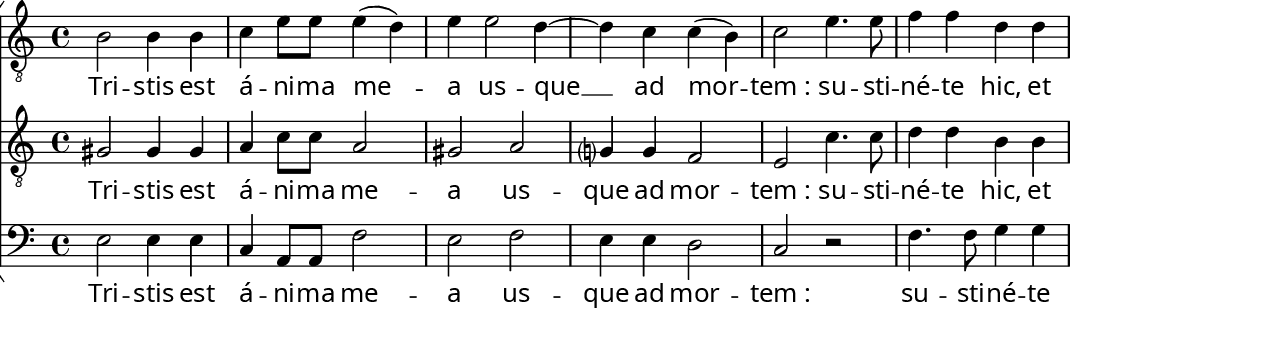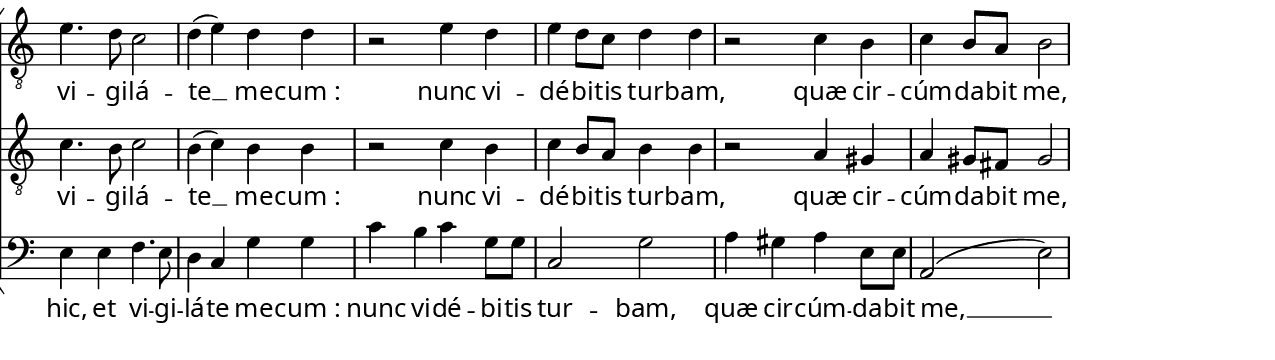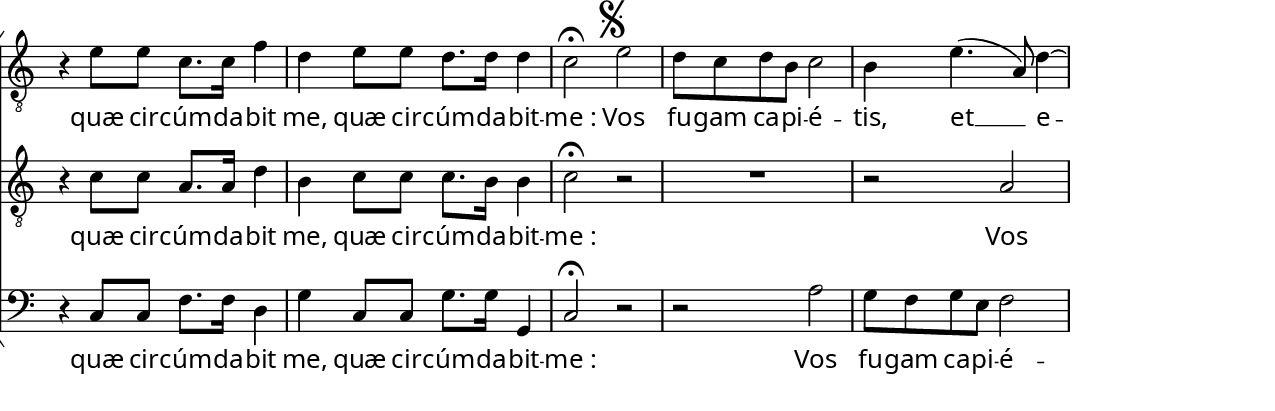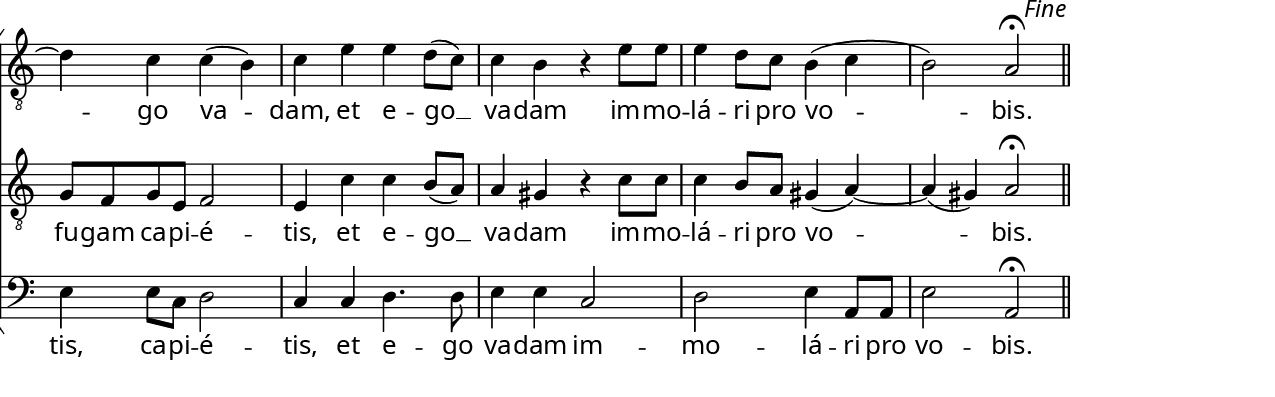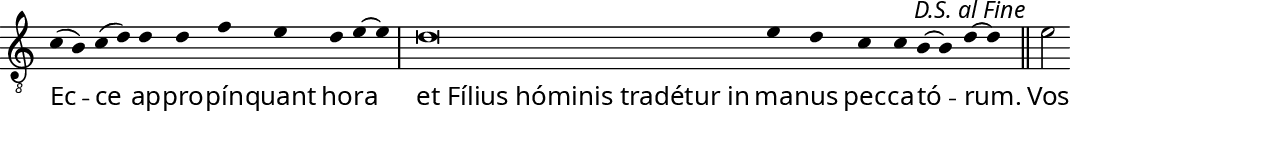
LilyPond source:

\header {
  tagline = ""
  composer = "Giovanni Battista Martini (1706-1784)"
}
\include "english.ly"
\include "lilypond-book-preamble.ly"
\include "header.ly"

global = {
  \key c \major
  \time 4/4
}

sopMusic = \relative c' {
  \clef "treble_8"
  b2 b4 b | c e8 e e4( d) | e e2 d4 ~ | d4 c c( b) | c2 e4. e8 | f4 f d d | \break
  e4. d8 c2 | d4(e) d d | r2 e4 d | e d8 c d4 d | r2 c4 b | c b8 a b2 | \break
  r4 e8 e c8. c16 f4 | d e8 e d8. d16 d4 | c2\fermata
  \mark \markup { \musicglyph #"scripts.segno" }
  e2 | d8 c d b c2 | b4 e4.( a,8) d4 ~ | \break
  d c c( b) | c e e d8( c) | c4 b r e8 e | e4 d8 c b4( c | b2) a\fermata \bar "||"
    \override Score.RehearsalMark #'break-visibility = #begin-of-line-invisible
    \override Score.RehearsalMark #'self-alignment-X = #RIGHT
    \override Score . RehearsalMark #'font-shape = #'italic
    \override Score.RehearsalMark #'font-size = #0.5
    \mark "Fine" \break
}
sopWords = \lyricmode {
  \set fontSize = #0.5
  %\set vocalName = "2. "
  %\set shortVocalName = "2. "
  Tri -- stis est | á -- ni -- ma me -- a us -- que __ ad mor -- tem_: su -- sti -- né -- te hic, et | vi -- gi -- lá -- te __ me -- cum_: nunc vi -- dé -- bi -- tis tur -- bam, quæ cir -- cúm -- da -- bit me, quæ cir -- cúm -- da -- bit | me, quæ cir -- cúm -- da -- bit -- me_: Vos fu -- gam ca -- pi -- é -- tis, et __ e -- go va -- dam, et e -- go __ | va -- dam im -- mo -- lá -- ri pro vo -- bis.
}

altoMusic = \relative c' {
  \clef "treble_8"
  gs2 gs4 gs | a c8 c a2 | gs a | g?4 g f2 | e c'4. c8 | d4 d b b |
  c4. b8 c2 | b4( c) b b | r2 c4 b | c b8 a b4 b | r2 a4 gs | a gs8 fs gs2 |
  r4 c8 c a8. a16 d4 | b c8 c c8. b16 b4 | c2\fermata r2 | R1 | r2 a |
  g8 f g e f2 | e4 c' c b8( a) | a4 gs r c8 c | c4 b8 a gs4( a) ~ | a( gs) a2\fermata \bar "||" 
  \cadenzaOn
  \stemOff
  s4 c4( b) c( d) d d f e d e ~ e \bar "|"
  s4 d\breve e4 d c c b ~ b d ~ d
  s8 \cadenzaOff \bar "||"
  \override Score.RehearsalMark #'break-visibility = #begin-of-line-invisible
    \override Score.RehearsalMark #'self-alignment-X = #RIGHT
    \override Score . RehearsalMark #'font-shape = #'italic
    \override Score.RehearsalMark #'font-size = #0.5
    \mark "D.S. al Fine"
  \stemOn
  s8 e2
}

altoWords = \lyricmode {
  \set fontSize = #0.5
  Tri -- stis est | á -- ni -- ma me -- a us -- que ad mor -- tem_: su -- sti -- né -- te hic, et | vi -- gi -- lá -- te __ me -- cum_: nunc vi -- dé -- bi -- tis tur -- bam, quæ cir -- cúm -- da -- bit me, quæ cir -- cúm -- da -- bit | me, quæ cir -- cúm -- da -- bit -- me_:  Vos fu -- gam ca -- pi -- é -- tis, et e -- go __ va -- dam im -- mo -- lá -- ri pro vo -- bis.
  Ec -- ce ap -- pro -- pín -- quant ho -- ra
  \once \override LyricText #'self-alignment-X = #LEFT
  et_Fílius_hóminis_tradétur_in ma -- nus pec -- ca -- tó -- rum.
  Vos
}

bassMusic = \relative a {
  \clef bass
  e2 e4 e | c a8 a f'2 | e f | e4 e d2 | c r | f4. f8 g4 g |
  e e f4. e8 | d4 c g' g | c b c g8 g | c,2 g' | a4 gs a e8 e | a,2( e') |
  r4 c8 c f8. f16 d4 | g c,8 c g'8. g16 g,4 | c2\fermata r2 | r2 a' | g8 f g e f2 |
  e4 e8 c d2 | c4 c d4. d8 | e4 e c2 | d e4 a,8 a | e'2 a,\fermata \bar "||"
}

bassWords = \lyricmode {
  \set fontSize = #0.5
  Tri -- stis est | á -- ni -- ma me -- a us -- que ad mor -- tem_: su -- sti -- né -- te | hic, et vi -- gi -- lá -- te me -- cum_: | nunc vi -- dé --  bi -- tis tur -- bam, | quæ cir -- cúm -- da -- bit me, __ quæ cir -- cúm -- da -- bit | me, quæ cir -- cúm -- da -- bit -- me_:  Vos fu -- gam ca -- pi -- é -- tis, ca -- pi -- é -- tis, et e -- go | va -- dam im -- mo -- lá -- ri pro | vo -- bis.
}

chantMusic = \relative c' {
  \clef "treble_8"
  \cadenzaOn
  \stemOff
  c4( b) c( d) d d f e d e ~ e s8 \bar "|"
  s8 d\breve e4 d c c b ~ b d ~ d
  s8 \cadenzaOff \bar "||"
  \override Score.RehearsalMark #'break-visibility = #begin-of-line-invisible
    \override Score.RehearsalMark #'self-alignment-X = #RIGHT
    \override Score . RehearsalMark #'font-shape = #'italic
    \override Score.RehearsalMark #'font-size = #0.5
    \mark "D.S. al Fine"
  \stemOn
  s8 e2
}


chantWords = \lyricmode {
  Ec -- ce ap -- pro -- pín -- quant ho -- ra
  \once \override LyricText #'self-alignment-X = #LEFT
  et_Fílius_hóminis_tradétur_in ma -- nus pec -- ca -- tó -- rum.
  Vos
}

%altoWords = \lyricmode {
%  \override StanzaNumber #'font-name = #"Garamond Premier Pro"
%  \override LyricText #'font-name = #"Garamond Premier Pro"
%}

\score {
  \new ChoirStaff <<
%    \new Lyrics = "sopranos"
    \new Staff = "women" <<
      \new Voice = "sopranos"{
%        \voiceOne
        << \global \sopMusic >>
      }
%      \new Voice = "altos" {
%        \voiceTwo
%        << \global \altoMusic >>
%      }
    >>
    \new Lyrics = "sopranos"

    \new Staff = "women2" <<
      \new Voice = "altos" {
%        \voiceTwo
        << \global \altoMusic >>
      }
    >>
    \new Lyrics = "altos"
    
    \new Staff = "men" <<
      %\new Lyrics = "bass"
      \new Voice = "bass" {
%        \voiceOne
        << \global \bassMusic >>
      }
    >>
    \context Lyrics = "sopranos" \lyricsto "sopranos" \sopWords
    \context Lyrics = "altos" \lyricsto "altos" \altoWords
    \context Lyrics = "bass" \lyricsto "bass" \bassWords
  >>
  \layout {
    \context {
      \Staff
    }
  }
}

%\score {
%  \new Staff \with { \remove "Time_signature_engraver" } <<
%    \global
%    \new Voice = "chant" \chantMusic
%    \new Lyrics = "chant" \lyricsto chant \chantWords
%  >>
%}
